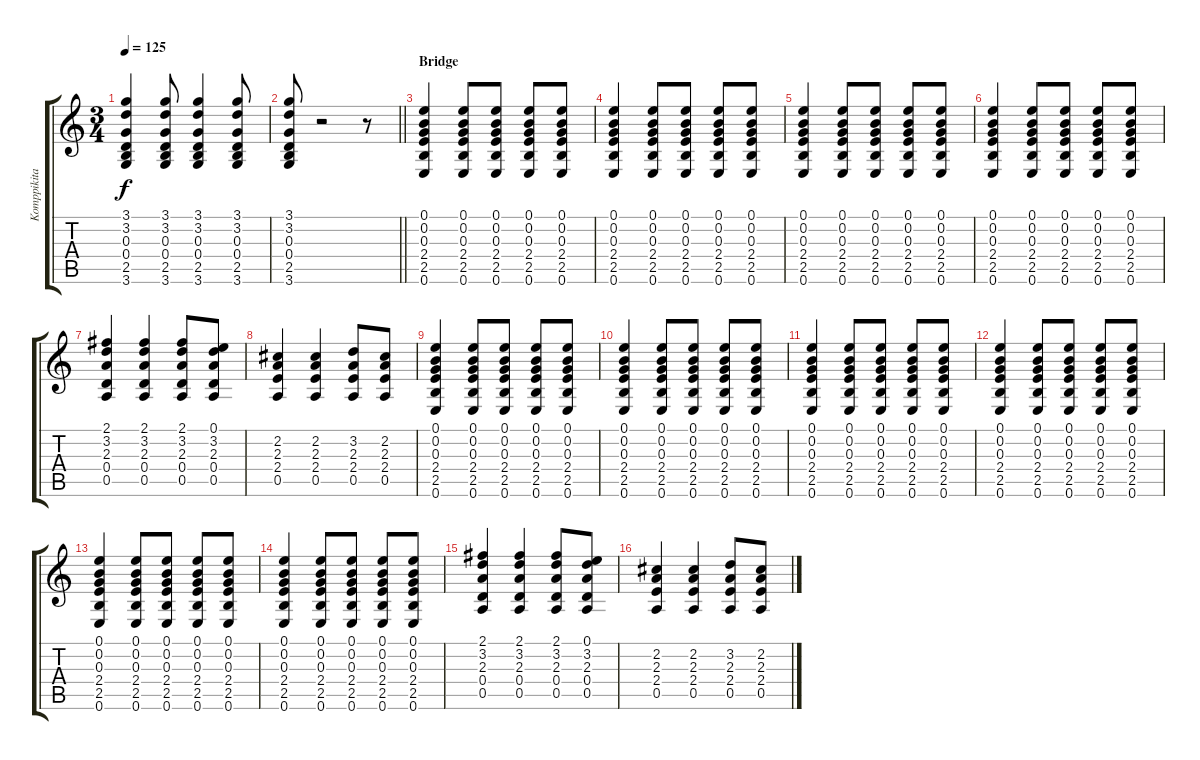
\track ("Komppikitara" "Komppikita") {instrument electricguitarclean}
\staff {score tabs}
\tuning (E4 B3 G3 D3 A2 E2) {hide}
\ts (3 4)
\tempo 125
\clef g2
\ks c
(3.1 3.2 0.3 0.4 2.5 3.6).4{dy f} (3.1 3.2 0.3 0.4 2.5 3.6).8 (3.1 3.2 0.3 0.4 2.5 3.6).4 (3.1 3.2 0.3 0.4 2.5 3.6).8 |
\barLineRight lightlight
(3.1 3.2 0.3 0.4 2.5 3.6).8 r.2 r.8 |
\section ("" "Bridge")
(0.1 0.2 0.3 2.4 2.5 0.6).4 (0.1 0.2 0.3 2.4 2.5 0.6).8 (0.1 0.2 0.3 2.4 2.5 0.6).8 (0.1 0.2 0.3 2.4 2.5 0.6).8 (0.1 0.2 0.3 2.4 2.5 0.6).8 |
(0.1 0.2 0.3 2.4 2.5 0.6).4 (0.1 0.2 0.3 2.4 2.5 0.6).8 (0.1 0.2 0.3 2.4 2.5 0.6).8 (0.1 0.2 0.3 2.4 2.5 0.6).8 (0.1 0.2 0.3 2.4 2.5 0.6).8 |
(0.1 0.2 0.3 2.4 2.5 0.6).4 (0.1 0.2 0.3 2.4 2.5 0.6).8 (0.1 0.2 0.3 2.4 2.5 0.6).8 (0.1 0.2 0.3 2.4 2.5 0.6).8 (0.1 0.2 0.3 2.4 2.5 0.6).8 |
(0.1 0.2 0.3 2.4 2.5 0.6).4 (0.1 0.2 0.3 2.4 2.5 0.6).8 (0.1 0.2 0.3 2.4 2.5 0.6).8 (0.1 0.2 0.3 2.4 2.5 0.6).8 (0.1 0.2 0.3 2.4 2.5 0.6).8 |
(2.1 3.2 2.3 0.4 0.5).4 (2.1 3.2 2.3 0.4 0.5).4 (2.1 3.2 2.3 0.4 0.5).8 (0.1 3.2 2.3 0.4 0.5).8 |
(2.2 2.3 2.4 0.5).4 (2.2 2.3 2.4 0.5).4 (3.2 2.3 2.4 0.5).8 (2.2 2.3 2.4 0.5).8 |
(0.1 0.2 0.3 2.4 2.5 0.6).4 (0.1 0.2 0.3 2.4 2.5 0.6).8 (0.1 0.2 0.3 2.4 2.5 0.6).8 (0.1 0.2 0.3 2.4 2.5 0.6).8 (0.1 0.2 0.3 2.4 2.5 0.6).8 |
(0.1 0.2 0.3 2.4 2.5 0.6).4 (0.1 0.2 0.3 2.4 2.5 0.6).8 (0.1 0.2 0.3 2.4 2.5 0.6).8 (0.1 0.2 0.3 2.4 2.5 0.6).8 (0.1 0.2 0.3 2.4 2.5 0.6).8 |
(0.1 0.2 0.3 2.4 2.5 0.6).4 (0.1 0.2 0.3 2.4 2.5 0.6).8 (0.1 0.2 0.3 2.4 2.5 0.6).8 (0.1 0.2 0.3 2.4 2.5 0.6).8 (0.1 0.2 0.3 2.4 2.5 0.6).8 |
(0.1 0.2 0.3 2.4 2.5 0.6).4 (0.1 0.2 0.3 2.4 2.5 0.6).8 (0.1 0.2 0.3 2.4 2.5 0.6).8 (0.1 0.2 0.3 2.4 2.5 0.6).8 (0.1 0.2 0.3 2.4 2.5 0.6).8 |
(0.1 0.2 0.3 2.4 2.5 0.6).4 (0.1 0.2 0.3 2.4 2.5 0.6).8 (0.1 0.2 0.3 2.4 2.5 0.6).8 (0.1 0.2 0.3 2.4 2.5 0.6).8 (0.1 0.2 0.3 2.4 2.5 0.6).8 |
(0.1 0.2 0.3 2.4 2.5 0.6).4 (0.1 0.2 0.3 2.4 2.5 0.6).8 (0.1 0.2 0.3 2.4 2.5 0.6).8 (0.1 0.2 0.3 2.4 2.5 0.6).8 (0.1 0.2 0.3 2.4 2.5 0.6).8 |
(2.1 3.2 2.3 0.4 0.5).4 (2.1 3.2 2.3 0.4 0.5).4 (2.1 3.2 2.3 0.4 0.5).8 (0.1 3.2 2.3 0.4 0.5).8 |
(2.2 2.3 2.4 0.5).4 (2.2 2.3 2.4 0.5).4 (3.2 2.3 2.4 0.5).8 (2.2 2.3 2.4 0.5).8
